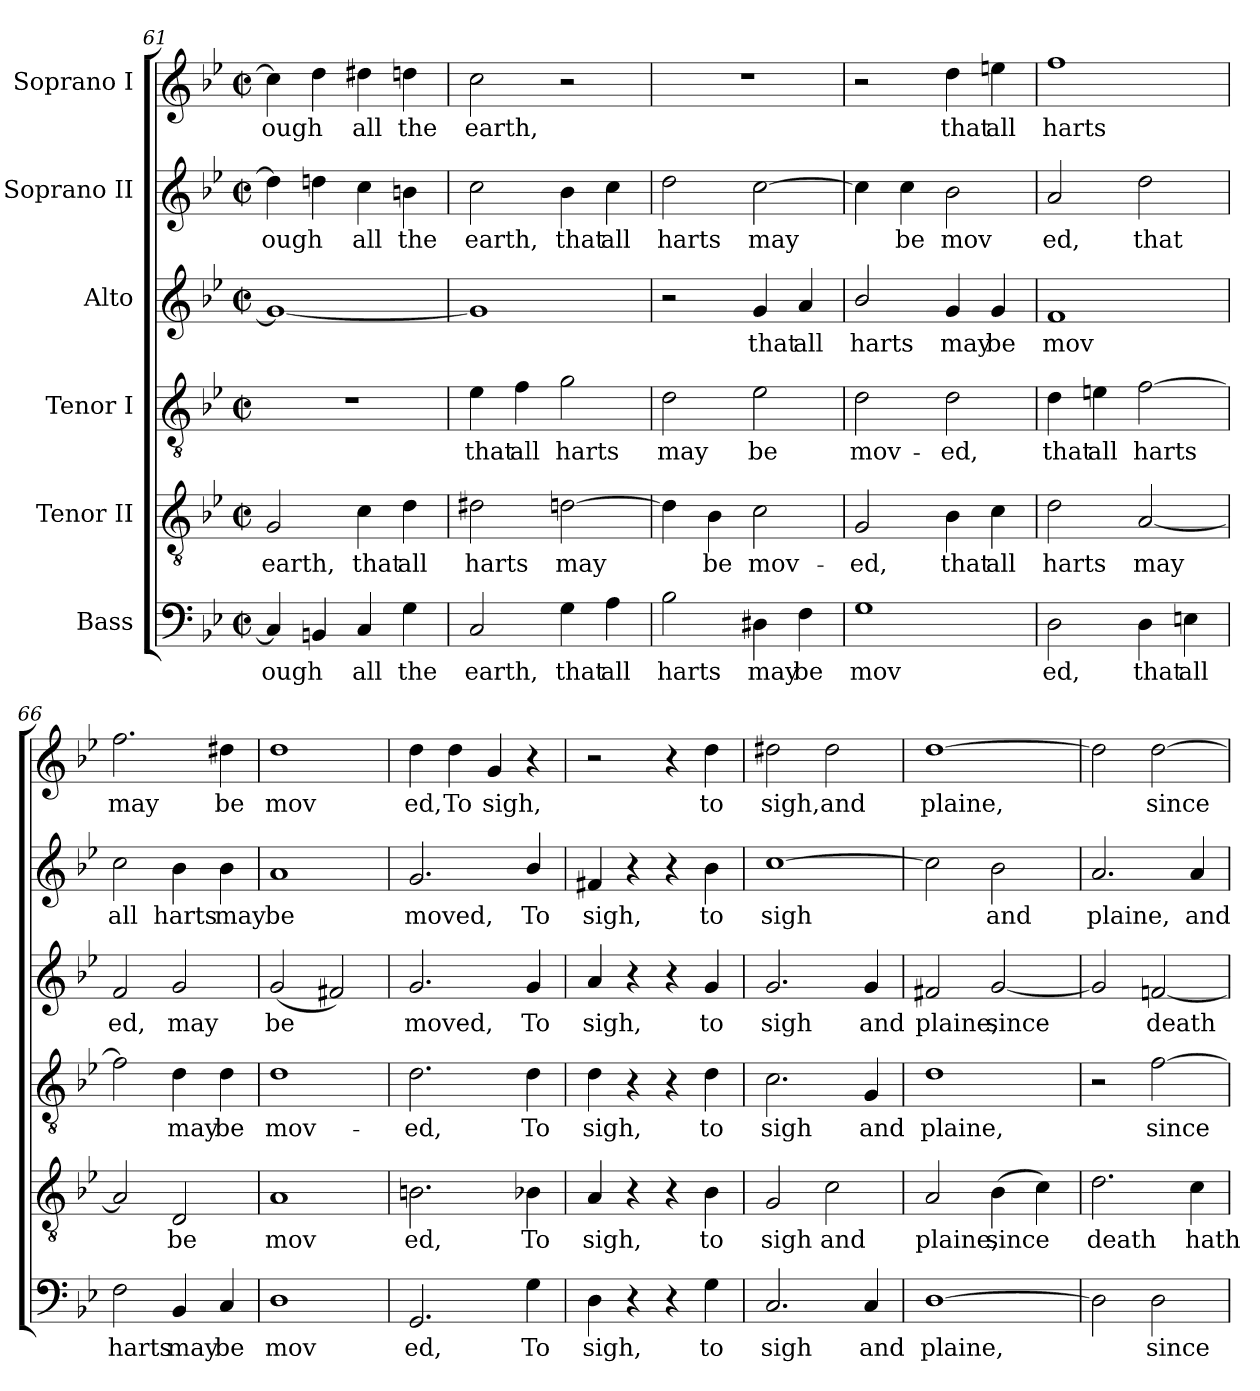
**kern	**text	**kern	**text	**kern	**text	**kern	**text	**kern	**text	**kern	**text
*part6	*part6	*part5	*part5	*part4	*part4	*part3	*part3	*part2	*part2	*part1	*part1
*staff6	*staff6	*staff5	*staff5	*staff4	*staff4	*staff3	*staff3	*staff2	*staff2	*staff1	*staff1
*I"Bass	*	*I"Tenor II	*	*I"Tenor I	*	*I"Alto	*	*I"Soprano II	*	*I"Soprano I	*
*clefF4	*	*clefGv2	*	*clefGv2	*	*clefG2	*	*clefG2	*	*clefG2	*
*ITrd-3c-5	*	*ITrd-3c-5	*	*	*	*ITrd-3c-5	*	*ITrd-3c-5	*	*ITrd-3c-5	*
*k[b-e-a-]	*	*k[b-e-a-]	*	*k[b-e-]	*	*k[b-e-a-]	*	*k[b-e-a-]	*	*k[b-e-a-]	*
*E-:	*	*E-:	*	*B-:	*	*E-:	*	*E-:	*	*E-:	*
*M2/2	*	*M2/2	*	*M2/2	*	*M2/2	*	*M2/2	*	*M2/2	*
*met(c|)	*	*met(c|)	*	*met(c|)	*	*met(c|)	*	*met(c|)	*	*met(c|)	*
=61	=61	=61	=61	=61	=61	=61	=61	=61	=61	=61	=61
!	!LO:LY:b	!	!LO:LY:b:cj	!	!	!	!	!	!LO:LY:b	!	!LO:LY:b
4F/]	ough	2c/	earth,	1r	.	1cc_<	.	4gg#\]	-ough	4ff\]	ough
4En/	.	.	.	.	.	.	.	4gg\	.	4gg\	.
!	!LO:LY:b:cj	!	!LO:LY:b:cj	!	!	!	!	!	!LO:LY:b:cj	!	!LO:LY:b:cj
4F/	all	4f\	that	.	.	.	.	4ff\	all	4gg#\	all
!	!LO:LY:b:cj	!	!LO:LY:b:cj	!	!	!	!	!	!LO:LY:b:cj	!	!LO:LY:b:cj
4c\	the	4g\	all	.	.	.	.	4een\	the	4gg\	the
=62	=62	=62	=62	=62	=62	=62	=62	=62	=62	=62	=62
!	!LO:LY:b:cj	!	!LO:LY:b:cj	!	!LO:LY:b:cj	!	!	!	!LO:LY:b:cj	!	!LO:LY:b:cj
2F/	earth,	2g#\	harts	4e-\	that	1cc]	.	2ff\	earth,	2ff\	earth,
!	!	!	!	!	!LO:LY:b:cj	!	!	!	!	!	!
.	.	.	.	4f\	all	.	.	.	.	.	.
!	!LO:LY:b:cj	!	!LO:LY:b	!	!LO:LY:b:cj	!	!	!	!LO:LY:b:cj	!	!
4c\	that	[>2g\	may	2g\	harts	.	.	4ee-\	that	2r	.
!	!LO:LY:b:cj	!	!	!	!	!	!	!	!LO:LY:b:cj	!	!
4d\	all	.	.	.	.	.	.	4ff\	all	.	.
=63	=63	=63	=63	=63	=63	=63	=63	=63	=63	=63	=63
!	!LO:LY:b:cj	!	!	!	!LO:LY:b:cj	!	!	!	!LO:LY:b:cj	!	!
2e-\	harts	4g\]	.	2d\	may	2r	.	2gg\	harts	1r	.
!	!	!	!LO:LY:b:cj	!	!	!	!	!	!	!	!
.	.	4e-\	be	.	.	.	.	.	.	.	.
!	!LO:LY:b:cj	!	!LO:LY:b:cj	!	!LO:LY:b:cj	!	!LO:LY:b:cj	!	!LO:LY:b	!	!
4G#\	may	2f\	mov-	2e-\	be	4cc/	that	[<2ff\	may	.	.
!	!LO:LY:b:cj	!	!	!	!	!	!LO:LY:b:cj	!	!	!	!
4B-\	be	.	.	.	.	4dd/	all	.	.	.	.
!!LO:PB:g=z
=64	=64	=64	=64	=64	=64	=64	=64	=64	=64	=64	=64
!	!LO:LY:b:cj	!	!LO:LY:b:cj	!	!LO:LY:b:cj	!	!LO:LY:b:cj	!	!	!	!
1c	mov	2c/	-ed,	2d\	mov-	2ee-/	harts	4ff\]	.	2r	.
!	!	!	!	!	!	!	!	!	!LO:LY:b:cj	!	!
.	.	.	.	.	.	.	.	4ff\	be	.	.
!	!	!	!LO:LY:b:cj	!	!LO:LY:b:cj	!	!LO:LY:b:cj	!	!LO:LY:b:cj	!	!LO:LY:b:cj
.	.	4e-\	that	2d\	-ed,	4cc/	may	2ee-\	mov	4gg\	that
!	!	!	!LO:LY:b:cj	!	!	!	!LO:LY:b:cj	!	!	!	!LO:LY:b:cj
.	.	4f\	all	.	.	4cc/	be	.	.	4aan\	all
=65	=65	=65	=65	=65	=65	=65	=65	=65	=65	=65	=65
!	!LO:LY:b:cj	!	!LO:LY:b:cj	!	!LO:LY:b:cj	!	!LO:LY:b:cj	!	!LO:LY:b:cj	!	!LO:LY:b:cj
2G\	ed,	2g\	harts	4d\	that	1b-	mov	2dd/	ed,	1bb-	harts
!	!	!	!	!	!LO:LY:b:cj	!	!	!	!	!	!
.	.	.	.	4en\	all	.	.	.	.	.	.
!	!LO:LY:b:cj	!	!LO:LY:b	!	!LO:LY:b	!	!	!	!LO:LY:b:cj	!	!
4G\	that	[<2d/	may	[>2f\	harts	.	.	2gg\	that	.	.
!	!LO:LY:b:cj	!	!	!	!	!	!	!	!	!	!
4An\	all	.	.	.	.	.	.	.	.	.	.
=66	=66	=66	=66	=66	=66	=66	=66	=66	=66	=66	=66
!	!LO:LY:b:cj	!	!	!	!	!	!LO:LY:b:cj	!	!LO:LY:b:cj	!	!LO:LY:b:cj
2B-\	harts	2d/]	.	2f\]	.	2b-/	ed,	2ff\	all	2.bb-\	may
!	!LO:LY:b:cj	!	!LO:LY:b:cj	!	!LO:LY:b:cj	!	!LO:LY:b:cj	!	!LO:LY:b:cj	!	!
4E-/	may	2G/	be	4d\	may	2cc/	may	4ee-\	harts	.	.
!	!LO:LY:b:cj	!	!	!	!LO:LY:b:cj	!	!	!	!LO:LY:b:cj	!	!LO:LY:b:cj
4F/	be	.	.	4d\	be	.	.	4ee-\	may	4gg#\	be
=67	=67	=67	=67	=67	=67	=67	=67	=67	=67	=67	=67
!	!LO:LY:b:cj	!	!LO:LY:b:cj	!	!LO:LY:b:cj	!	!LO:LY:b:cj	!	!LO:LY:b:cj	!	!LO:LY:b:cj
1G	mov	1d	mov	1d	mov-	(<2cc/	be	1dd	be	1gg	mov
.	.	.	.	.	.	2bn/)	.	.	.	.	.
=68	=68	=68	=68	=68	=68	=68	=68	=68	=68	=68	=68
!	!LO:LY:b:cj	!	!LO:LY:b:cj	!	!LO:LY:b:cj	!	!LO:LY:b:cj	!	!LO:LY:b:cj	!	!LO:LY:b:cj
2.C/	ed,	2.en\	ed,	2.d\	-ed,	2.cc/	moved,	2.cc/	moved,	4gg\	ed,
!	!	!	!	!	!	!	!	!	!	!	!LO:LY:b:cj
.	.	.	.	.	.	.	.	.	.	4gg\	To
!	!	!	!	!	!	!	!	!	!	!	!LO:LY:b:cj
.	.	.	.	.	.	.	.	.	.	4cc/	sigh,
!	!LO:LY:b:cj	!	!LO:LY:b:cj	!	!LO:LY:b:cj	!	!LO:LY:b:cj	!	!LO:LY:b:cj	!	!
4c\	To	4e-X\	To	4d\	To	4cc/	To	4ee-/	To	4r	.
=69	=69	=69	=69	=69	=69	=69	=69	=69	=69	=69	=69
!	!LO:LY:b:cj	!	!LO:LY:b:cj	!	!LO:LY:b:cj	!	!LO:LY:b:cj	!	!LO:LY:b:cj	!	!
4G\	sigh,	4d/	sigh,	4d\	sigh,	4dd/	sigh,	4bn/	sigh,	2r	.
4r	.	4r	.	4r	.	4r	.	4r	.	.	.
4r	.	4r	.	4r	.	4r	.	4r	.	4r	.
!	!LO:LY:b:cj	!	!LO:LY:b:cj	!	!LO:LY:b:cj	!	!LO:LY:b:cj	!	!LO:LY:b:cj	!	!LO:LY:b:cj
4c\	to	4e-\	to	4d\	to	4cc/	to	4ee-\	to	4gg\	to
=70	=70	=70	=70	=70	=70	=70	=70	=70	=70	=70	=70
!	!LO:LY:b:cj	!	!LO:LY:b:cj	!	!LO:LY:b:cj	!	!LO:LY:b:cj	!	!LO:LY:b	!	!LO:LY:b:cj
2.F/	sigh	2c/	sigh	2.c\	sigh	2.cc/	sigh	[<1ff	sigh	2gg#\	sigh,
!	!	!	!LO:LY:b:cj	!	!	!	!	!	!	!	!LO:LY:b:cj
.	.	2f\	and	.	.	.	.	.	.	2gg#\	and
!	!LO:LY:b:cj	!	!	!	!LO:LY:b:cj	!	!LO:LY:b:cj	!	!	!	!
4F/	and	.	.	4G/	and	4cc/	and	.	.	.	.
!!LO:LB:g=z
=71	=71	=71	=71	=71	=71	=71	=71	=71	=71	=71	=71
!	!LO:LY:b	!	!LO:LY:b:cj	!	!LO:LY:b:cj	!	!LO:LY:b:cj	!	!	!	!LO:LY:b
*	*	*	*	*	*	*	*	*^	*	*	*
[>1G	plaine,	2d/	plaine,	1d	plaine,	2bn/	plaine,	2ff\]	64ryy	.	[>1gg	plaine,
.	.	.	.	.	.	.	.	.	2ryy	.	.	.
!	!	!	!LO:LY:b	!	!	!	!LO:LY:b	!	!	!LO:LY:b:cj	!	!
.	.	(>4e-\	since	.	.	[<2cc/	since	2ee-\	.	and	.	.
.	.	.	.	.	.	.	.	.	4ryy	.	.	.
.	.	4f\)	.	.	.	.	.	.	.	.	.	.
.	.	.	.	.	.	.	.	.	8...ryy	.	.	.
=72	=72	=72	=72	=72	=72	=72	=72	=72	=72	=72	=72	=72
!	!	!	!LO:LY:b:cj	!	!	!	!	!	!	!LO:LY:b:cj	!	!
*	*	*	*	*	*	*	*	*v	*v	*	*	*
2G\]	.	2.g\	death	2r	.	2cc/]	.	2.dd/	plaine,	2gg\]	.
!	!LO:LY:b:cj	!	!	!	!LO:LY:b	!	!LO:LY:b	!	!	!	!LO:LY:b
2G\	since	.	.	[>2f\	since	[<2b-X/	death	.	.	[>2gg\	since
!	!	!	!LO:LY:b:cj	!	!	!	!	!	!LO:LY:b:cj	!	!
.	.	4f\	hath	.	.	.	.	4dd/	and	.	.
=	=	=	=	=	=	=	=	=	=	=	=
*-	*-	*-	*-	*-	*-	*-	*-	*-	*-	*-	*-
